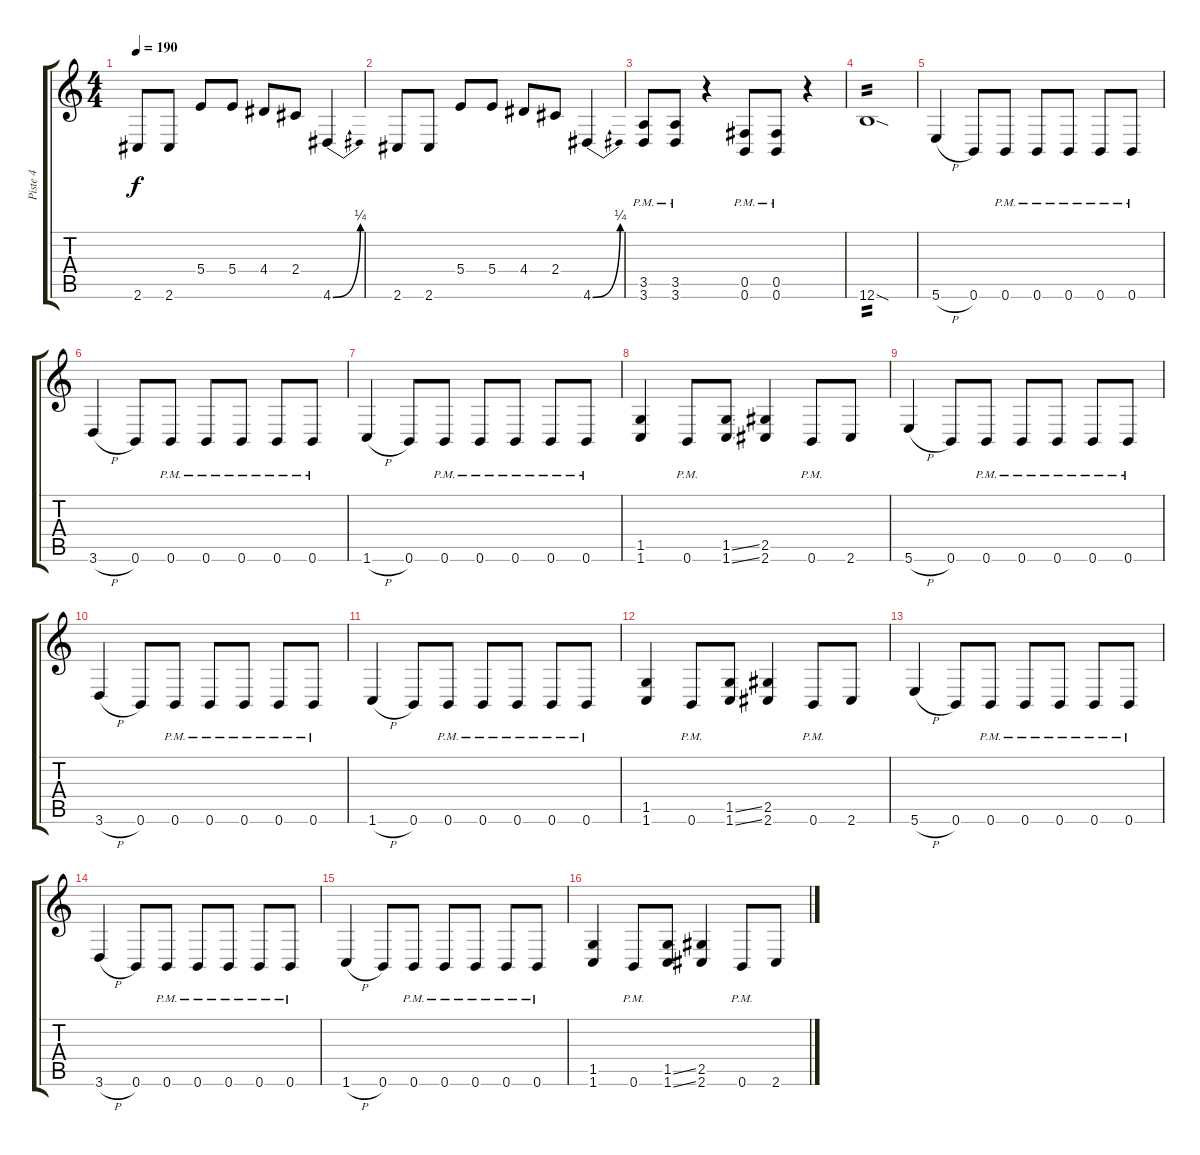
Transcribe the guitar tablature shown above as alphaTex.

\track ("Piste 4" "Piste 4") {instrument distortionguitar}
\staff {score tabs}
\tuning (Db4 Ab3 E3 B2 Gb2 B1) {hide}
\ts (4 4)
\tempo 190
\clef g2
\ks c
2.6.8{dy f} 2.6.8 5.4.8 5.4.8 4.4.8 2.4.8 4.6{be (bend 0 0 60 1)}.4 |
2.6.8 2.6.8 5.4.8 5.4.8 4.4.8 2.4.8 4.6{be (bend 0 0 60 1)}.4 |
(3.5{pm} 3.6{pm}).8 (3.5{pm} 3.6{pm}).8 r.4 (0.5{pm} 0.6{pm}).8 (0.5{pm} 0.6{pm}).8 r.4 |
12.6{sod}.1{tp 2} |
5.6{h}.4 0.6.8 0.6{pm}.8 0.6{pm}.8 0.6{pm}.8 0.6{pm}.8 0.6{pm}.8 |
3.6{h}.4 0.6.8 0.6{pm}.8 0.6{pm}.8 0.6{pm}.8 0.6{pm}.8 0.6{pm}.8 |
1.6{h}.4 0.6.8 0.6{pm}.8 0.6{pm}.8 0.6{pm}.8 0.6{pm}.8 0.6{pm}.8 |
(1.5 1.6).4 0.6{pm}.8 (1.5{ss} 1.6{ss}).8 (2.5 2.6).4 0.6{pm}.8 2.6.8 |
5.6{h}.4 0.6.8 0.6{pm}.8 0.6{pm}.8 0.6{pm}.8 0.6{pm}.8 0.6{pm}.8 |
3.6{h}.4 0.6.8 0.6{pm}.8 0.6{pm}.8 0.6{pm}.8 0.6{pm}.8 0.6{pm}.8 |
1.6{h}.4 0.6.8 0.6{pm}.8 0.6{pm}.8 0.6{pm}.8 0.6{pm}.8 0.6{pm}.8 |
(1.5 1.6).4 0.6{pm}.8 (1.5{ss} 1.6{ss}).8 (2.5 2.6).4 0.6{pm}.8 2.6.8 |
5.6{h}.4 0.6.8 0.6{pm}.8 0.6{pm}.8 0.6{pm}.8 0.6{pm}.8 0.6{pm}.8 |
3.6{h}.4 0.6.8 0.6{pm}.8 0.6{pm}.8 0.6{pm}.8 0.6{pm}.8 0.6{pm}.8 |
1.6{h}.4 0.6.8 0.6{pm}.8 0.6{pm}.8 0.6{pm}.8 0.6{pm}.8 0.6{pm}.8 |
(1.5 1.6).4 0.6{pm}.8 (1.5{ss} 1.6{ss}).8 (2.5 2.6).4 0.6{pm}.8 2.6.8
